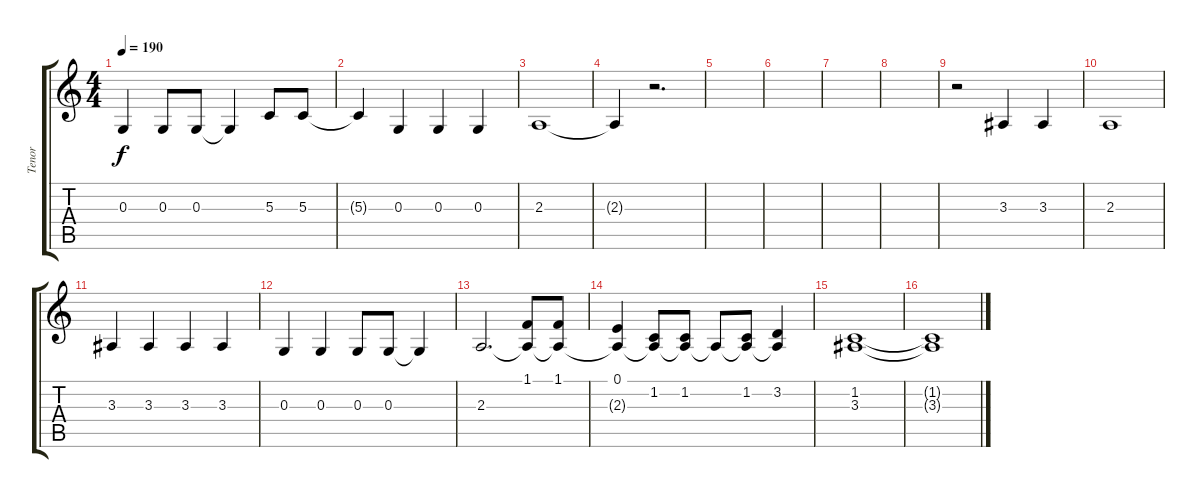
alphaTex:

\track ("Tenor" "Tenor") {instrument voiceoohs}
\staff {score tabs}
\tuning (E4 B3 G3 D3 A2 E2) {hide}
\ts (4 4)
\tempo 190
\clef g2
\ks c
0.3.4{dy f} 0.3.8 0.3.8 0.3{t}.4 5.3.8 5.3.8 |
5.3{t}.4 0.3.4 0.3.4 0.3.4 |
2.3.1 |
2.3{t}.4 r.2{d} |
|
|
|
|
r.2 3.3.4 3.3.4 |
2.3.1 |
3.3.4 3.3.4 3.3.4 3.3.4 |
0.3.4 0.3.4 0.3.8 0.3.8 0.3{t}.4 |
2.3.2{d} (1.1 2.3{t}).8 (1.1 2.3{t}).8 |
(0.1 2.3{t}).4 (1.2 2.3{t}).8 (1.2 2.3{t}).8 2.3{t}.8 (1.2 2.3{t}).8 (3.2 2.3{t}).4 |
(1.2 3.3).1 |
(1.2{t} 3.3{t}).1
